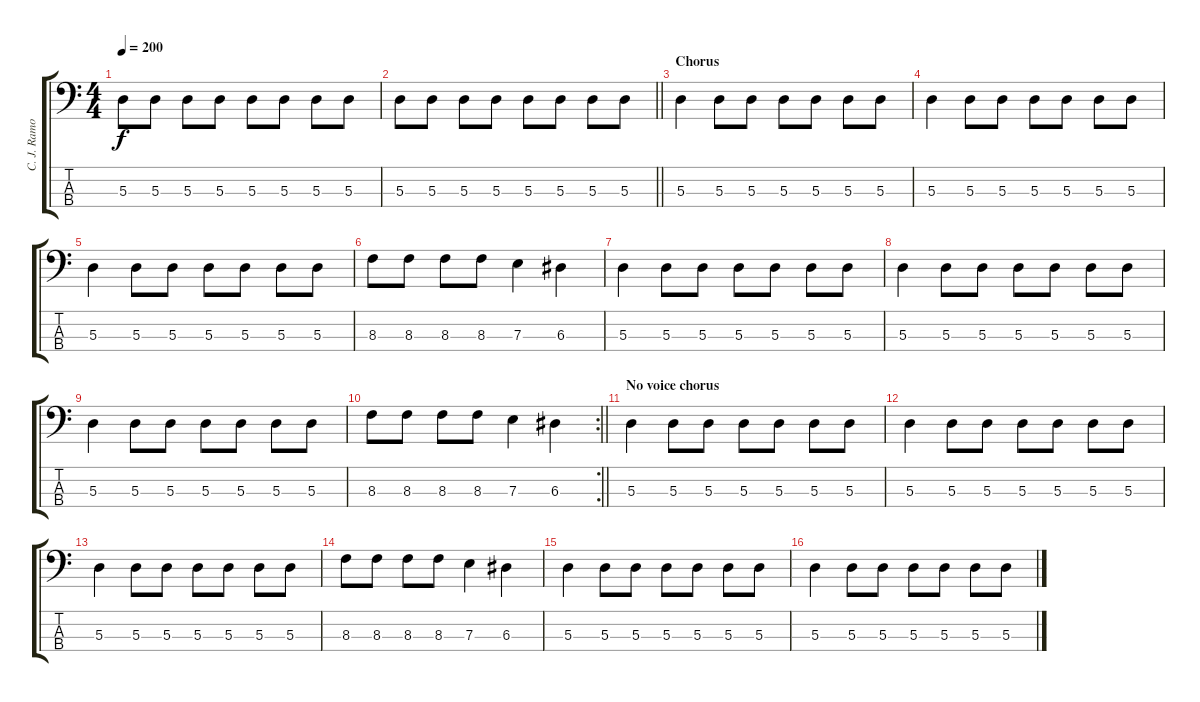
\track ("C. J. Ramone" "C. J. Ramo") {instrument electricbasspick}
\staff {score tabs}
\tuning (G2 D2 A1 E1) {hide}
\ts (4 4)
\tempo 200
\clef f4
\ks c
5.3.8{dy f} 5.3.8 5.3.8 5.3.8 5.3.8 5.3.8 5.3.8 5.3.8 |
\barLineRight lightlight
5.3.8 5.3.8 5.3.8 5.3.8 5.3.8 5.3.8 5.3.8 5.3.8 |
\section ("" "Chorus")
5.3.4 5.3.8 5.3.8 5.3.8 5.3.8 5.3.8 5.3.8 |
5.3.4 5.3.8 5.3.8 5.3.8 5.3.8 5.3.8 5.3.8 |
5.3.4 5.3.8 5.3.8 5.3.8 5.3.8 5.3.8 5.3.8 |
8.3.8 8.3.8 8.3.8 8.3.8 7.3.4 6.3.4 |
5.3.4 5.3.8 5.3.8 5.3.8 5.3.8 5.3.8 5.3.8 |
5.3.4 5.3.8 5.3.8 5.3.8 5.3.8 5.3.8 5.3.8 |
5.3.4 5.3.8 5.3.8 5.3.8 5.3.8 5.3.8 5.3.8 |
\rc 2
\barLineRight lightlight
8.3.8 8.3.8 8.3.8 8.3.8 7.3.4 6.3.4 |
\section ("" "No voice chorus")
5.3.4 5.3.8 5.3.8 5.3.8 5.3.8 5.3.8 5.3.8 |
5.3.4 5.3.8 5.3.8 5.3.8 5.3.8 5.3.8 5.3.8 |
5.3.4 5.3.8 5.3.8 5.3.8 5.3.8 5.3.8 5.3.8 |
8.3.8 8.3.8 8.3.8 8.3.8 7.3.4 6.3.4 |
5.3.4 5.3.8 5.3.8 5.3.8 5.3.8 5.3.8 5.3.8 |
5.3.4 5.3.8 5.3.8 5.3.8 5.3.8 5.3.8 5.3.8
